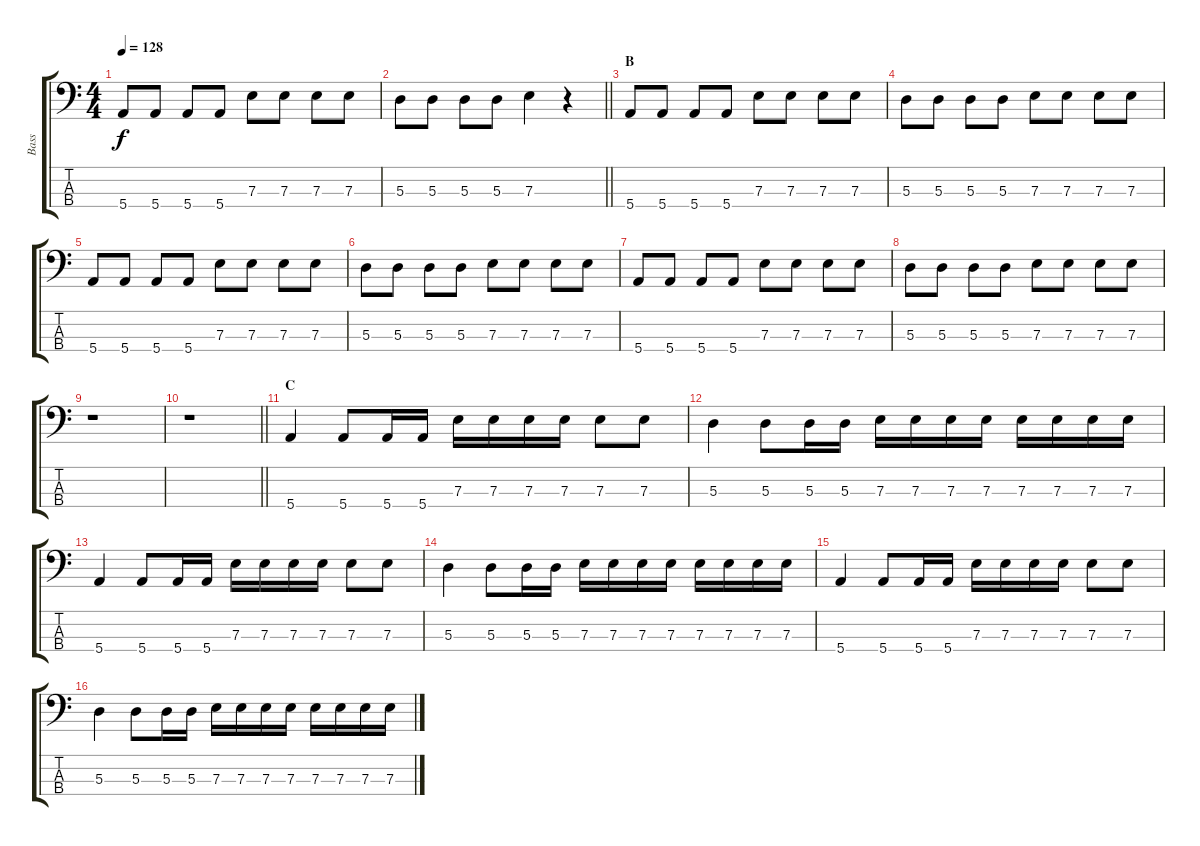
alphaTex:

\track ("Bass" "Bass") {instrument electricbassfinger}
\staff {score tabs}
\tuning (G2 D2 A1 E1) {hide}
\ts (4 4)
\tempo 128
\clef f4
\ks c
5.4.8{dy f} 5.4.8 5.4.8 5.4.8 7.3.8 7.3.8 7.3.8 7.3.8 |
\barLineRight lightlight
5.3.8 5.3.8 5.3.8 5.3.8 7.3.4 r.4 |
\section ("" "B")
5.4.8 5.4.8 5.4.8 5.4.8 7.3.8 7.3.8 7.3.8 7.3.8 |
5.3.8 5.3.8 5.3.8 5.3.8 7.3.8 7.3.8 7.3.8 7.3.8 |
5.4.8 5.4.8 5.4.8 5.4.8 7.3.8 7.3.8 7.3.8 7.3.8 |
5.3.8 5.3.8 5.3.8 5.3.8 7.3.8 7.3.8 7.3.8 7.3.8 |
5.4.8 5.4.8 5.4.8 5.4.8 7.3.8 7.3.8 7.3.8 7.3.8 |
5.3.8 5.3.8 5.3.8 5.3.8 7.3.8 7.3.8 7.3.8 7.3.8 |
r.1 |
\barLineRight lightlight
r.1 |
\section ("" "C")
5.4.4 5.4.8 5.4.16 5.4.16 7.3.16 7.3.16 7.3.16 7.3.16 7.3.8 7.3.8 |
5.3.4 5.3.8 5.3.16 5.3.16 7.3.16 7.3.16 7.3.16 7.3.16 7.3.16 7.3.16 7.3.16 7.3.16 |
5.4.4 5.4.8 5.4.16 5.4.16 7.3.16 7.3.16 7.3.16 7.3.16 7.3.8 7.3.8 |
5.3.4 5.3.8 5.3.16 5.3.16 7.3.16 7.3.16 7.3.16 7.3.16 7.3.16 7.3.16 7.3.16 7.3.16 |
5.4.4 5.4.8 5.4.16 5.4.16 7.3.16 7.3.16 7.3.16 7.3.16 7.3.8 7.3.8 |
5.3.4 5.3.8 5.3.16 5.3.16 7.3.16 7.3.16 7.3.16 7.3.16 7.3.16 7.3.16 7.3.16 7.3.16
